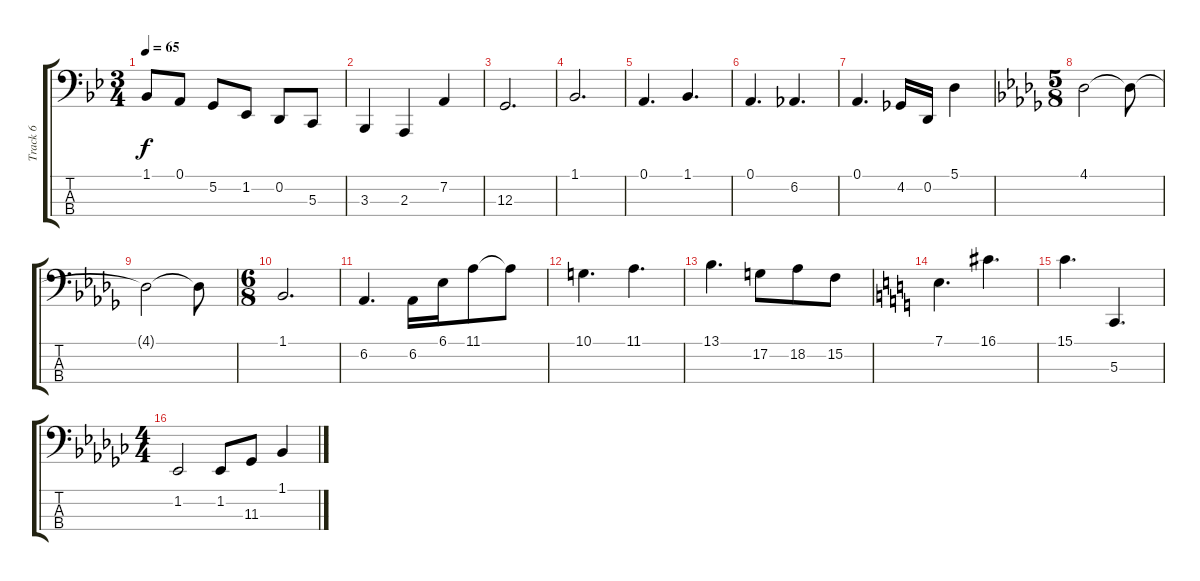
\track ("Track 6" "Track 6") {instrument cello}
\staff {score tabs}
\tuning (A2 D2 G1 C1) {hide}
\ts (3 4)
\tempo 65
\clef f4
\ks bb
1.1.8{dy f instrument cello} 0.1.8 5.2.8 1.2.8 0.2.8 5.3.8 |
3.3.4 2.3.4 7.2.4 |
12.3.2{d} |
1.1.2{d} |
0.1.4{d} 1.1.4{d} |
0.1.4{d} 6.2.4{d} |
0.1.4{d} 4.2.16 0.2.16 5.1.4 |
\ts (5 8)
\ks db
4.1.2 4.1{t}.8 |
4.1{t}.2 4.1{t}.8 |
\ts (6 8)
1.1.2{d} |
6.2.4{d} 6.2.16 6.1.16 11.1.8 11.1{t}.8 |
10.1.4{d} 11.1.4{d} |
13.1.4{d} 17.2.8 18.2.8 15.2.8 |
\ks aminor
7.1.4{d} 16.1.4{d} |
15.1.4{d} 5.3.4{d} |
\ts (4 4)
\ks ebminor
1.2.2 1.2.8 11.3.8 1.1.4
